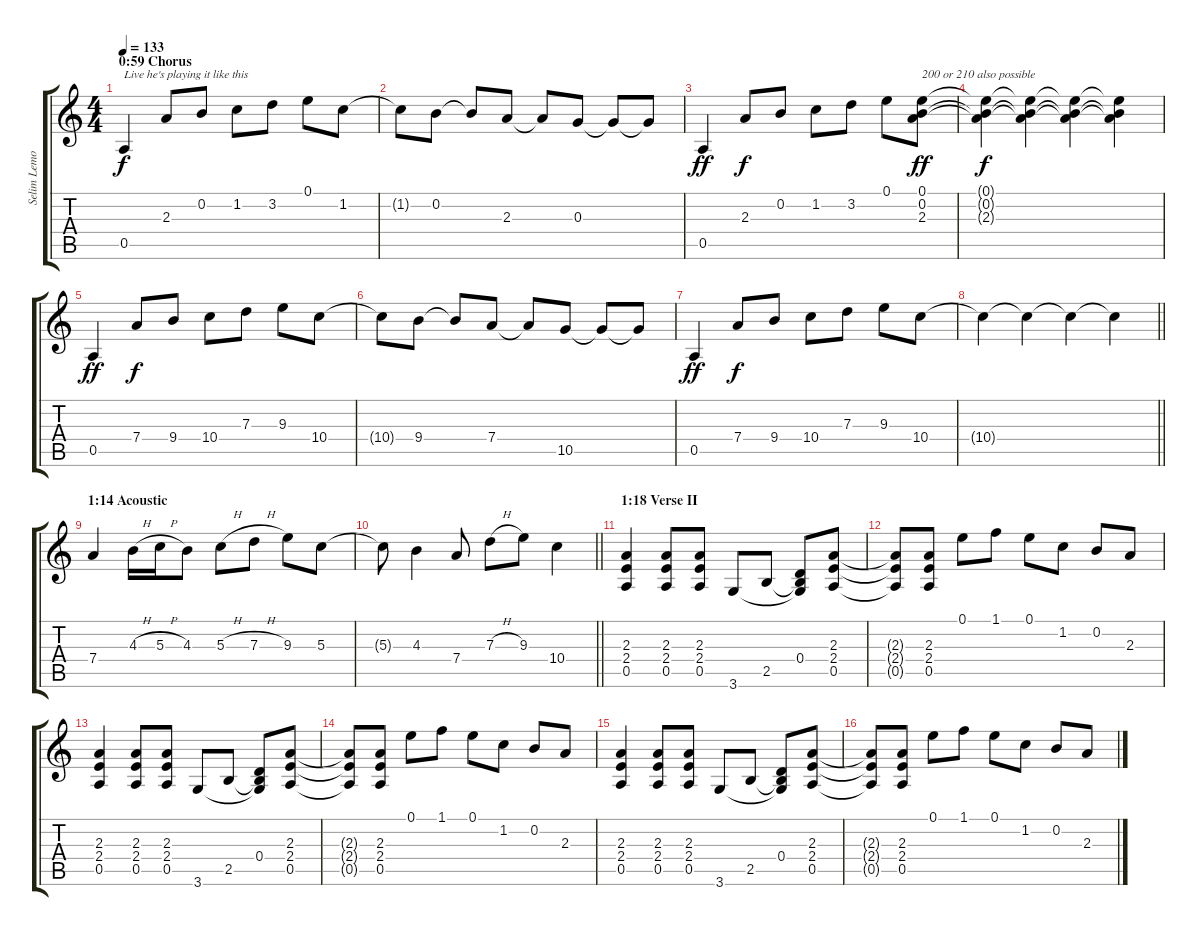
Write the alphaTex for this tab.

\track ("Selim Lemouchi (Lead Guitar)" "Selim Lemo") {instrument distortionguitar}
\staff {score tabs}
\tuning (E4 B3 G3 D3 A2 E2) {hide}
\ts (4 4)
\section ("" "0:59 Chorus")
\tempo 133
\clef g2
\ks c
0.5.4{txt "Live he's playing it like this" dy f} 2.3.8 0.2.8 1.2.8 3.2.8 0.1.8 1.2.8 |
1.2{t}.8 0.2.8 0.2{t}.8 2.3.8 2.3{t}.8 0.3.8 0.3{t}.8 0.3{t}.8 |
0.5.4{dy ff} 2.3.8{dy f} 0.2.8 1.2.8 3.2.8 0.1.8 (0.1 0.2 2.3).8{txt "200 or 210 also possible" dy ff} |
(0.1{t} 0.2{t} 2.3{t}).4{dy f} (0.1{t} 0.2{t} 2.3{t}).4 (0.1{t} 0.2{t} 2.3{t}).4 (0.1{t} 0.2{t} 2.3{t}).4 |
0.5.4{dy ff} 7.4.8{dy f} 9.4.8 10.4.8 7.3.8 9.3.8 10.4.8 |
10.4{t}.8 9.4.8 9.4{t}.8 7.4.8 7.4{t}.8 10.5.8 10.5{t}.8 10.5{t}.8 |
0.5.4{dy ff} 7.4.8{dy f} 9.4.8 10.4.8 7.3.8 9.3.8 10.4.8 |
\barLineRight lightlight
10.4{t}.4 10.4{t}.4 10.4{t}.4 10.4{t}.4 |
\section ("" "1:14 Acoustic")
7.4.4{instrument acousticguitarsteel} 4.3{h}.16 5.3{h}.16 4.3.8 5.3{h}.8 7.3{h}.8 9.3.8 5.3.8 |
\barLineRight lightlight
5.3{t}.8 4.3.4 7.4.8 7.3{h}.8 9.3.8 10.4.4 |
\section ("" "1:18 Verse II")
(2.3 2.4 0.5).4{instrument distortionguitar} (2.3 2.4 0.5).8 (2.3 2.4 0.5).8 3.6.8 2.5.8 (0.4 2.5{t} 3.6{t}).8 (2.3 2.4 0.5).8 |
(2.3{t} 2.4{t} 0.5{t}).8 (2.3 2.4 0.5).8 0.1.8 1.1.8 0.1.8 1.2.8 0.2.8 2.3.8 |
(2.3 2.4 0.5).4 (2.3 2.4 0.5).8 (2.3 2.4 0.5).8 3.6.8 2.5.8 (0.4 2.5{t} 3.6{t}).8 (2.3 2.4 0.5).8 |
(2.3{t} 2.4{t} 0.5{t}).8 (2.3 2.4 0.5).8 0.1.8 1.1.8 0.1.8 1.2.8 0.2.8 2.3.8 |
(2.3 2.4 0.5).4 (2.3 2.4 0.5).8 (2.3 2.4 0.5).8 3.6.8 2.5.8 (0.4 2.5{t} 3.6{t}).8 (2.3 2.4 0.5).8 |
(2.3{t} 2.4{t} 0.5{t}).8 (2.3 2.4 0.5).8 0.1.8 1.1.8 0.1.8 1.2.8 0.2.8 2.3.8
